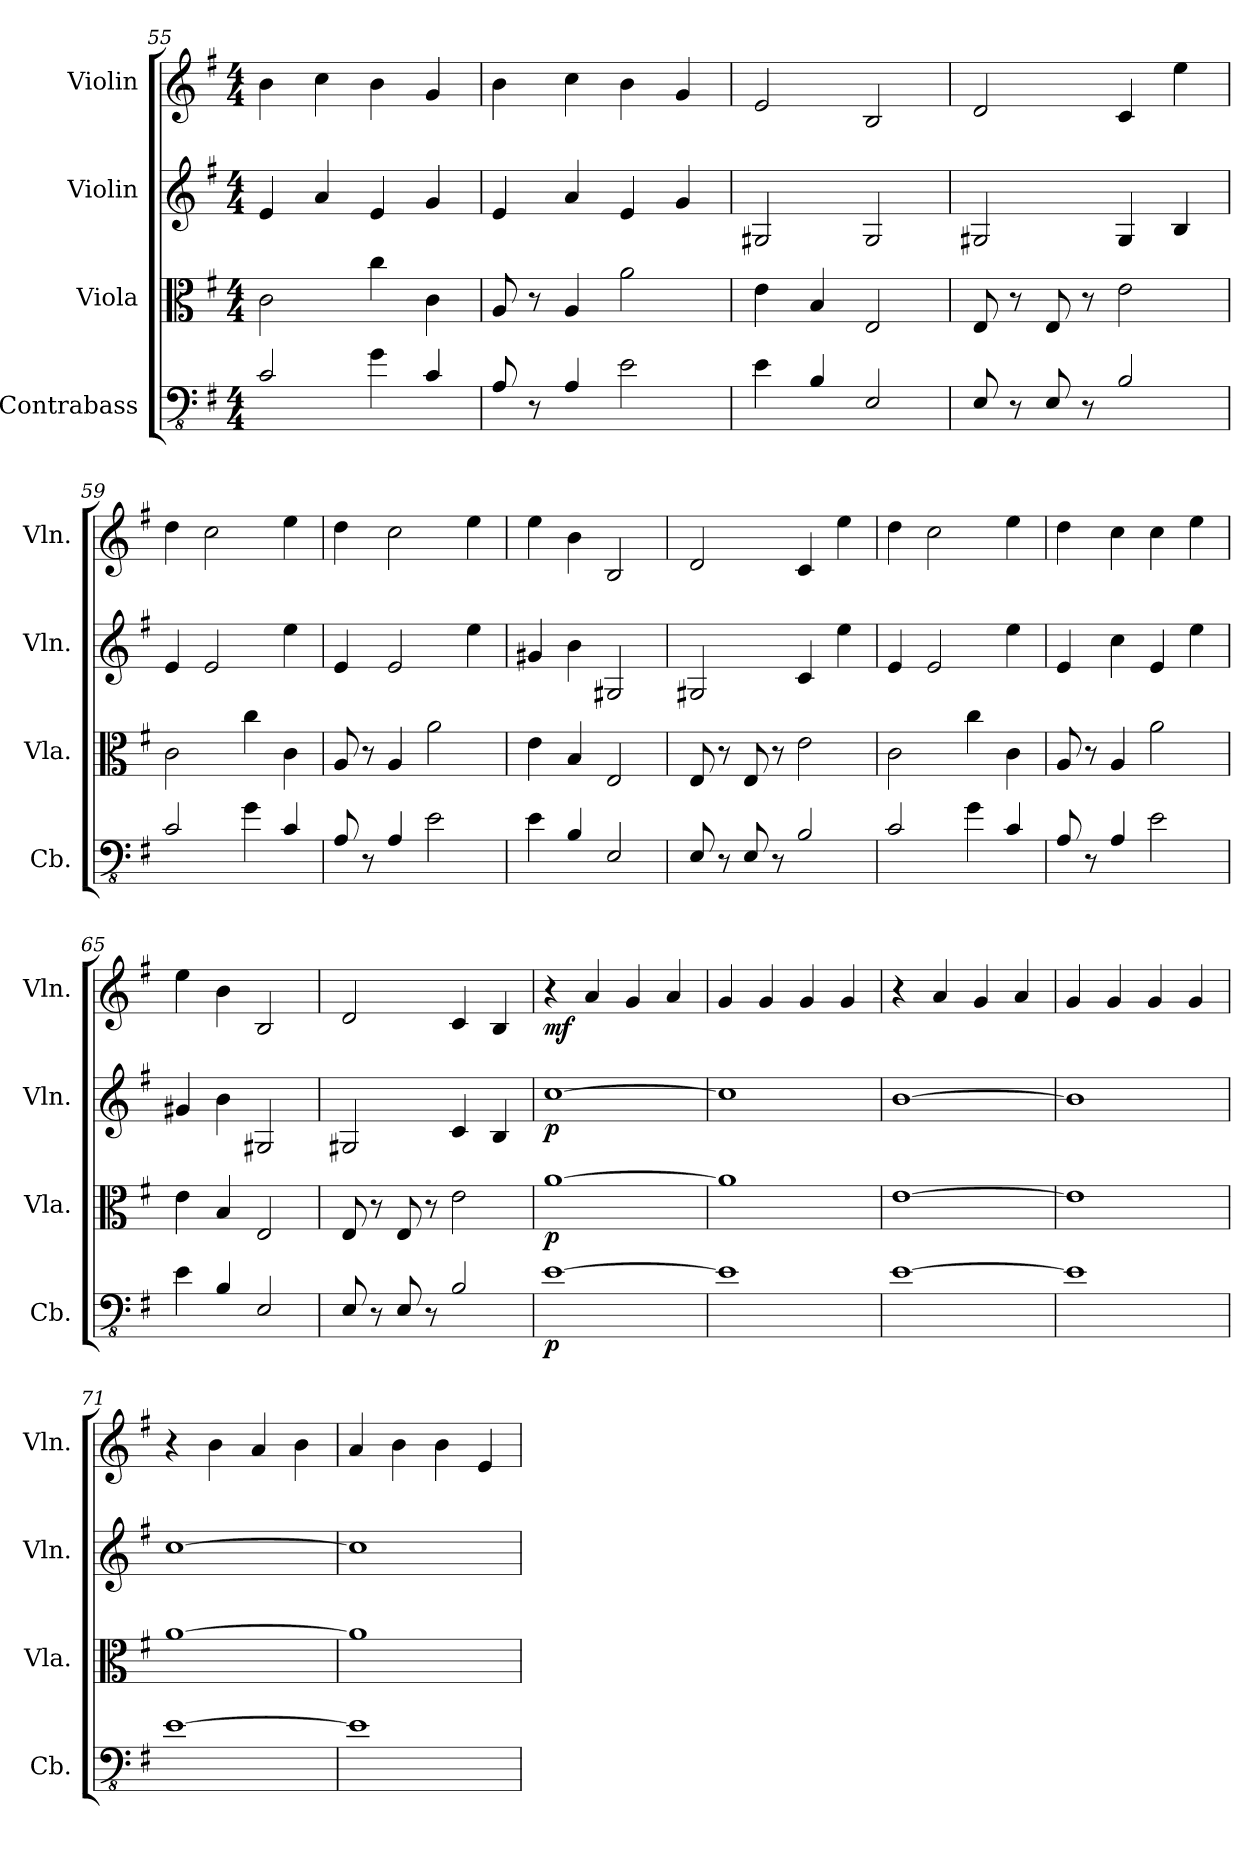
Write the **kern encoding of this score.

**kern	**dynam	**kern	**dynam	**kern	**dynam	**kern	**dynam
*part4	*part4	*part3	*part3	*part2	*part2	*part1	*part1
*staff4	*staff4	*staff3	*staff3	*staff2	*staff2	*staff1	*staff1
*I"Contrabass	*	*I"Viola	*	*I"Violin	*	*I"Violin	*
*I'Cb.	*	*I'Vla.	*	*I'Vln.	*	*I'Vln.	*
*clefFv4	*	*clefC3	*	*clefG2	*	*clefG2	*
*ITrd7c12	*	*	*	*	*	*	*
*k[f#]	*	*k[f#]	*	*k[f#]	*	*k[f#]	*
*M4/4	*	*M4/4	*	*M4/4	*	*M4/4	*
=55	=55	=55	=55	=55	=55	=55	=55
2CC/	.	2c\	.	4e/	.	4b\	.
.	.	.	.	4a/	.	4cc\	.
4GG\	.	4cc\	.	4e/	.	4b\	.
4CC/	.	4c\	.	4g/	.	4g/	.
=56	=56	=56	=56	=56	=56	=56	=56
8AAA/	.	8A/	.	4e/	.	4b\	.
8r	.	8r	.	.	.	.	.
4AAA/	.	4A/	.	4a/	.	4cc\	.
2EE\	.	2a\	.	4e/	.	4b\	.
.	.	.	.	4g/	.	4g/	.
=57	=57	=57	=57	=57	=57	=57	=57
4EE\	.	4e\	.	2G#X/	.	2e/	.
4BBB/	.	4B/	.	.	.	.	.
2EEE/	.	2E/	.	2G#/	.	2B/	.
=58	=58	=58	=58	=58	=58	=58	=58
8EEE/	.	8E/	.	2G#X/	.	2d/	.
8r	.	8r	.	.	.	.	.
8EEE/	.	8E/	.	.	.	.	.
8r	.	8r	.	.	.	.	.
2BBB/	.	2e\	.	4G#/	.	4c/	.
.	.	.	.	4B/	.	4ee\	.
!!LO:LB:g=z
=59	=59	=59	=59	=59	=59	=59	=59
2CC/	.	2c\	.	4e/	.	4dd\	.
.	.	.	.	2e/	.	2cc\	.
4GG\	.	4cc\	.	.	.	.	.
4CC/	.	4c\	.	4ee\	.	4ee\	.
=60	=60	=60	=60	=60	=60	=60	=60
8AAA/	.	8A/	.	4e/	.	4dd\	.
8r	.	8r	.	.	.	.	.
4AAA/	.	4A/	.	2e/	.	2cc\	.
2EE\	.	2a\	.	.	.	.	.
.	.	.	.	4ee\	.	4ee\	.
=61	=61	=61	=61	=61	=61	=61	=61
4EE\	.	4e\	.	4g#X/	.	4ee\	.
4BBB/	.	4B/	.	4b\	.	4b\	.
2EEE/	.	2E/	.	2G#X/	.	2B/	.
=62	=62	=62	=62	=62	=62	=62	=62
8EEE/	.	8E/	.	2G#X/	.	2d/	.
8r	.	8r	.	.	.	.	.
8EEE/	.	8E/	.	.	.	.	.
8r	.	8r	.	.	.	.	.
2BBB/	.	2e\	.	4c/	.	4c/	.
.	.	.	.	4ee\	.	4ee\	.
=63	=63	=63	=63	=63	=63	=63	=63
2CC/	.	2c\	.	4e/	.	4dd\	.
.	.	.	.	2e/	.	2cc\	.
4GG\	.	4cc\	.	.	.	.	.
4CC/	.	4c\	.	4ee\	.	4ee\	.
=64	=64	=64	=64	=64	=64	=64	=64
8AAA/	.	8A/	.	4e/	.	4dd\	.
8r	.	8r	.	.	.	.	.
4AAA/	.	4A/	.	4cc\	.	4cc\	.
2EE\	.	2a\	.	4e/	.	4cc\	.
.	.	.	.	4ee\	.	4ee\	.
=65	=65	=65	=65	=65	=65	=65	=65
4EE\	.	4e\	.	4g#X/	.	4ee\	.
4BBB/	.	4B/	.	4b\	.	4b\	.
2EEE/	.	2E/	.	2G#X/	.	2B/	.
=66	=66	=66	=66	=66	=66	=66	=66
8EEE/	.	8E/	.	2G#X/	.	2d/	.
8r	.	8r	.	.	.	.	.
8EEE/	.	8E/	.	.	.	.	.
8r	.	8r	.	.	.	.	.
2BBB/	.	2e\	.	4c/	.	4c/	.
.	.	.	.	4B/	.	4B/	.
=67	=67	=67	=67	=67	=67	=67	=67
!	!LO:DY:b	!	!LO:DY:b	!	!LO:DY:b	!	!LO:DY:b
[1EE	p	[1a	p	[1cc	p	4r	mf
.	.	.	.	.	.	4a/	.
.	.	.	.	.	.	4g/	.
.	.	.	.	.	.	4a/	.
=68	=68	=68	=68	=68	=68	=68	=68
1EE]	.	1a]	.	1cc]	.	4g/	.
.	.	.	.	.	.	4g/	.
.	.	.	.	.	.	4g/	.
.	.	.	.	.	.	4g/	.
!!LO:LB:g=z
=69	=69	=69	=69	=69	=69	=69	=69
[1EE	.	[1e	.	[1b	.	4r	.
.	.	.	.	.	.	4a/	.
.	.	.	.	.	.	4g/	.
.	.	.	.	.	.	4a/	.
=70	=70	=70	=70	=70	=70	=70	=70
1EE]	.	1e]	.	1b]	.	4g/	.
.	.	.	.	.	.	4g/	.
.	.	.	.	.	.	4g/	.
.	.	.	.	.	.	4g/	.
=71	=71	=71	=71	=71	=71	=71	=71
[1EE	.	[1a	.	[1cc	.	4r	.
.	.	.	.	.	.	4b\	.
.	.	.	.	.	.	4a/	.
.	.	.	.	.	.	4b\	.
=72	=72	=72	=72	=72	=72	=72	=72
1EE]	.	1a]	.	1cc]	.	4a/	.
.	.	.	.	.	.	4b\	.
.	.	.	.	.	.	4b\	.
.	.	.	.	.	.	4e/	.
=	=	=	=	=	=	=	=
*-	*-	*-	*-	*-	*-	*-	*-
